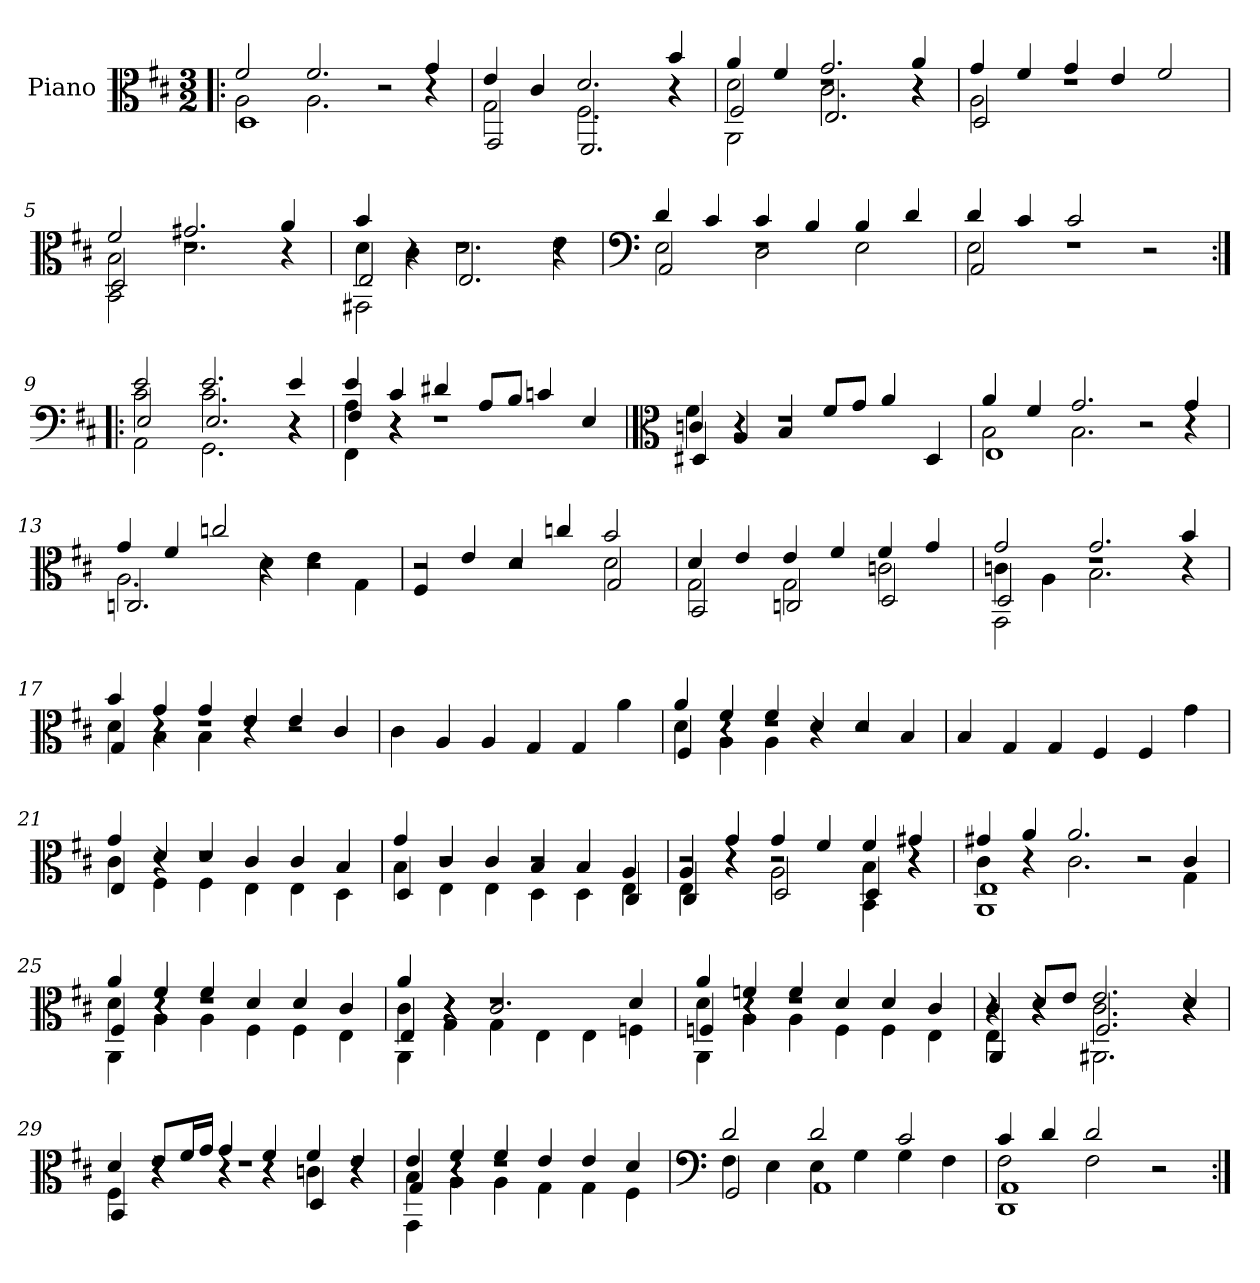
**kern
*part1
*staff1
*I"Piano
*I'Pno.
*clefC3
*k[f#c#]
*M3/2
*MM120
=1!|:
*^
*	*^
2f#/	2A\	1D
2.f#/	2.A\	.
.	.	2r
4g/	4r	.
=2	=2	=2
4e/	2G\	2GG/
4c#/	.	.
2.d/	2.F#\	2.FF#/
4b/	4r	4r
=3	=3	=3
*	*	*^
4a/	2d\	2F#/	2AA\
4f#/	.	.	.
2.g/	2.c#\	2.E/	1r
4a/	4r	4r	.
*	*	*v	*v
=4	=4	=4
4g/	2A\	2D/
4f#/	.	.
4g/	1r	1r
4e/	.	.
2f#/	.	.
=5	=5	=5
*	*	*^
2f#/	2B\	2D/	2BB\
2.g#X/	2.d\	1r	1r
4a/	4r	.	.
=6	=6	=6	=6
4b/	4d\	2E/	2GG#X\
4r	4c#\	.	.
1r	2.d\	2.E/	1r
.	4e\	4r	.
*v	*v	*v	*v
!!LO:LB:g=z
=7
*clefF4
*^
*	*^
4d/	2E\	2AA/
4c#/	.	.
4c#/	2D\	1r
4B/	.	.
4B/	2E\	.
4d/	.	.
=8	=8	=8
4d/	2E\	2AA/
4c#/	.	.
2c#/	1r	1r
2r	.	.
=9:|!|:	=9:|!|:	=9:|!|:
*	*	*^
2e/	2c#\	2E/	2AA\
2.e/	2.c#\	2.E/	2.GG\
4e/	4r	4r	4r
=10	=10	=10	=10
4e/	4A\	4F#/	4FF#\
4c#/	4r	4r	4r
4d#X/	1r	1r	1r
8A/L	.	.	.
8B/J	.	.	.
4cn/	.	.	.
4E/	.	.	.
*v	*v	*v	*v
=11
*clefC3
*^
*	*^
4cn/	4f#\	4D#X/
4A/	4r	4r
4B/	1r	1r
8f#/L	.	.
8g/J	.	.
4a/	.	.
4D#/	.	.
!!LO:LB:g=z	!!	!!
=12	=12	=12
4a/	2B\	1E
4f#/	.	.
2.g/	2.B\	.
.	.	2r
4g/	4r	.
=13	=13	=13
4g/	2.A\	2.Cn/
4f#/	.	.
2ccn/	.	.
.	4d\	4r
2r	4e\	2r
.	4G\	.
=14	=14	=14
4F#/	2r	2r
4e/	.	.
4d/	2r	2r
4ccn/	.	.
2b/	2d\	2G/
=15	=15	=15
4d/	2G\	2BB/
4e/	.	.
4e/	2G\	2Cn/
4f#/	.	.
4f#/	2cn\	2D/
4g/	.	.
=16	=16	=16
*	*	*^
2g/	4cn\	2D/	2GG\
.	4A\	.	.
2.g/	2.B\	1r	1r
4b/	4r	.	.
*	*	*v	*v
=17	=17	=17
4b/	4d\	4G/
4g/	4B\	4r
4g/	4B\	1r
4e/	4r	.
4e/	2r	.
4c#/	.	.
*v	*v	*v
!!LO:LB:g=z
=18
4c#\
4A/
4A/
4G/
4G/
4a\
=19
*^
*	*^
4a/	4d\	4F#/
4f#/	4A\	4r
4f#/	4A\	1r
4d/	4r	.
4d/	2r	.
4B/	.	.
*v	*v	*v
=20
4B/
4G/
4G/
4F#/
4F#/
4g\
=21
*^
*	*^
4g/	4c#\	4E/
4d/	4F#\	4r
4d/	4F#\	1r
4c#/	4E\	.
4c#/	4E\	.
4B/	4D\	.
=22	=22	=22
4g/	4B\	4D/
4c#/	4E\	2r
4c#/	4E\	.
4B/	4D\	2r
4B/	4D\	.
4A/	4E\	4C#/
=23	=23	=23
*	*	*^
4A/	4E\	4C#/	2r
4g/	4r	4r	.
4g/	2A\	2D/	2r
4f#/	.	.	.
4f#/	4B\	4D/	4BB\
4g#X/	4r	4r	4r
!!LO:LB:g=z	!!	!!	!!
=24	=24	=24	=24
4g#X/	4c#\	1E	1AA
4a/	4r	.	.
2.a/	2.c#\	.	.
.	.	2r	2r
4c#/	4G\	.	.
=25	=25	=25	=25
4a/	4d\	4F#/	4AA\
4f#/	4A\	4r	4r
4f#/	4A\	1r	1r
4d/	4F#\	.	.
4d/	4F#\	.	.
4c#/	4E\	.	.
=26	=26	=26	=26
4a/	4c#\	4E/	4AA\
4r	4G\	4r	4r
2.c#/	4G\	1r	1r
.	4E\	.	.
.	4E\	.	.
4d/	4Fn\	.	.
=27	=27	=27	=27
4a/	4d\	4Fn/	4AA\
4fn/	4A\	4r	4r
4f/	4A\	1r	1r
4d/	4F\	.	.
4d/	4F\	.	.
4c#/	4E\	.	.
=28	=28	=28	=28
4c#/	4E\	4AA/	4r
8d/L	4r	4r	4r
8e/J	.	.	.
2.e/	2.c#\	2.F#/	2.AA#X\
4d/	4r	4r	4r
!!LO:LB:g=z	!!	!!	!!
=29	=29	=29	=29
4d/	4F#\	4BB/	1.r
8e/L	4r	4r	.
16f#/L	.	.	.
16g/JJ	.	.	.
4g/	4r	4r	.
4f#/	4r	4r	.
4f#/	4cn\	4D/	.
4e/	4r	4r	.
=30	=30	=30	=30
4e/	4B\	4G/	4GG\
4f#/	4A\	4r	4r
4f#/	4A\	1r	1r
4e/	4G\	.	.
4e/	4G\	.	.
4d/	4F#\	.	.
*v	*v	*v	*v
=31
*clefF4
*^
*	*^
2d/	4F#\	2GG/
.	4E\	.
2d/	4E\	1AA
.	4G\	.
2c#/	4G\	.
.	4F#\	.
=32	=32	=32
*	*	*^
4c#/	2F#\	1AA	1DD
4d/	.	.	.
2d/	2F#\	.	.
2r	2r	2r	2r
*v	*v	*v	*v
=:|!
*-
